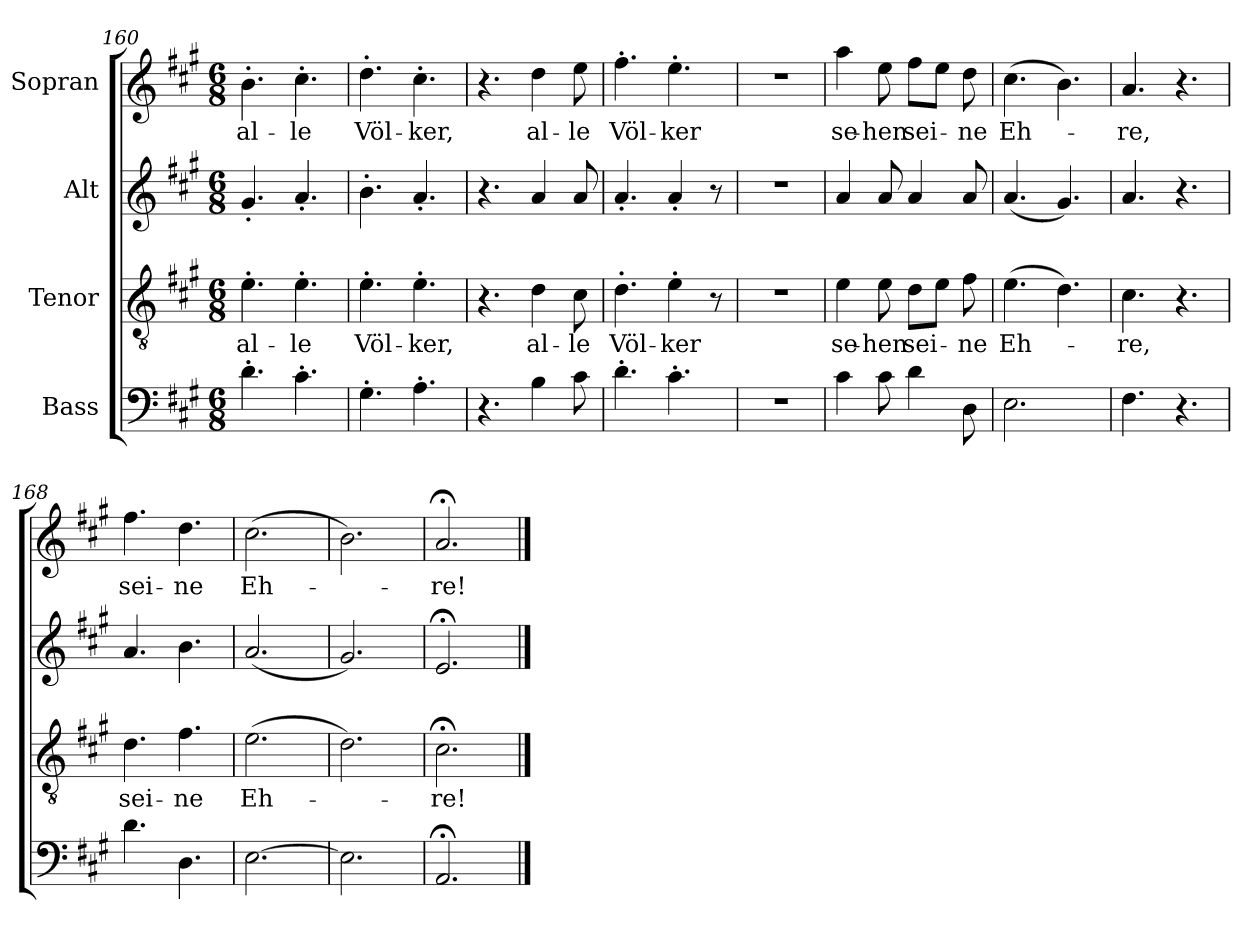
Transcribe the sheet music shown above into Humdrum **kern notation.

**kern	**kern	**text	**kern	**kern	**text
*part4	*part3	*part3	*part2	*part1	*part1
*staff4	*staff3	*staff3	*staff2	*staff1	*staff1
*I"Bass	*I"Tenor	*	*I"Alt	*I"Sopran	*
*clefF4	*clefGv2	*	*clefG2	*clefG2	*
*k[f#c#g#]	*k[f#c#g#]	*	*k[f#c#g#]	*k[f#c#g#]	*
*M6/8	*M6/8	*	*M6/8	*M6/8	*
=160	=160	=160	=160	=160	=160
4.d'\	4.e'\	al-	4.g#'/	4.b'\	al-
4.c#'\	4.e'\	-le	4.a'/	4.cc#'\	-le
=161	=161	=161	=161	=161	=161
4.G#'\	4.e'\	Völ-	4.b'\	4.dd'\	Völ-
4.A'\	4.e'\	-ker,	4.a'/	4.cc#'\	-ker,
!!LO:LB:g=z
=162	=162	=162	=162	=162	=162
4.r	4.r	.	4.r	4.r	.
4B\	4d\	al-	4a/	4dd\	al-
8c#\	8c#\	-le	8a/	8ee\	-le
=163	=163	=163	=163	=163	=163
4.d'\	4.d'\	Völ-	4.a'/	4.ff#'\	Völ-
4.c#'\	4e'\	-ker	4a'/	4.ee'\	-ker
.	8r	.	8r	.	.
=164	=164	=164	=164	=164	=164
2.r	2.r	.	2.r	2.r	.
=165	=165	=165	=165	=165	=165
4c#\	4e\	se-	4a/	4aa\	se-
8c#\	8e\	-hen	8a/	8ee\	-hen
4d\	8d\L	sei-	4a/	8ff#\L	sei-
.	8e\J	.	.	8ee\J	.
8D\	8f#\	-ne	8a/	8dd\	-ne
=166	=166	=166	=166	=166	=166
2.E\	(>4.e\	Eh-	(4.a/	(>4.cc#\	Eh-
.	4.d\)	.	4.g#/)	4.b\)	.
=167	=167	=167	=167	=167	=167
4.F#\	4.c#\	-re,	4.a/	4.a/	-re,
4.r	4.r	.	4.r	4.r	.
=168	=168	=168	=168	=168	=168
4.d\	4.d\	sei-	4.a/	4.ff#\	sei-
4.D\	4.f#\	-ne	4.b\	4.dd\	-ne
=169	=169	=169	=169	=169	=169
[2.E\	(>2.e\	Eh-	(2.a/	(>2.cc#\	Eh-
=170	=170	=170	=170	=170	=170
2.E\]	2.d\)	.	2.g#/)	2.b\)	.
=171	=171	=171	=171	=171	=171
2.AA;</	2.c#;<\	-re!	2.e;</	2.a;</	-re!
==	==	==	==	==	==
*-	*-	*-	*-	*-	*-
